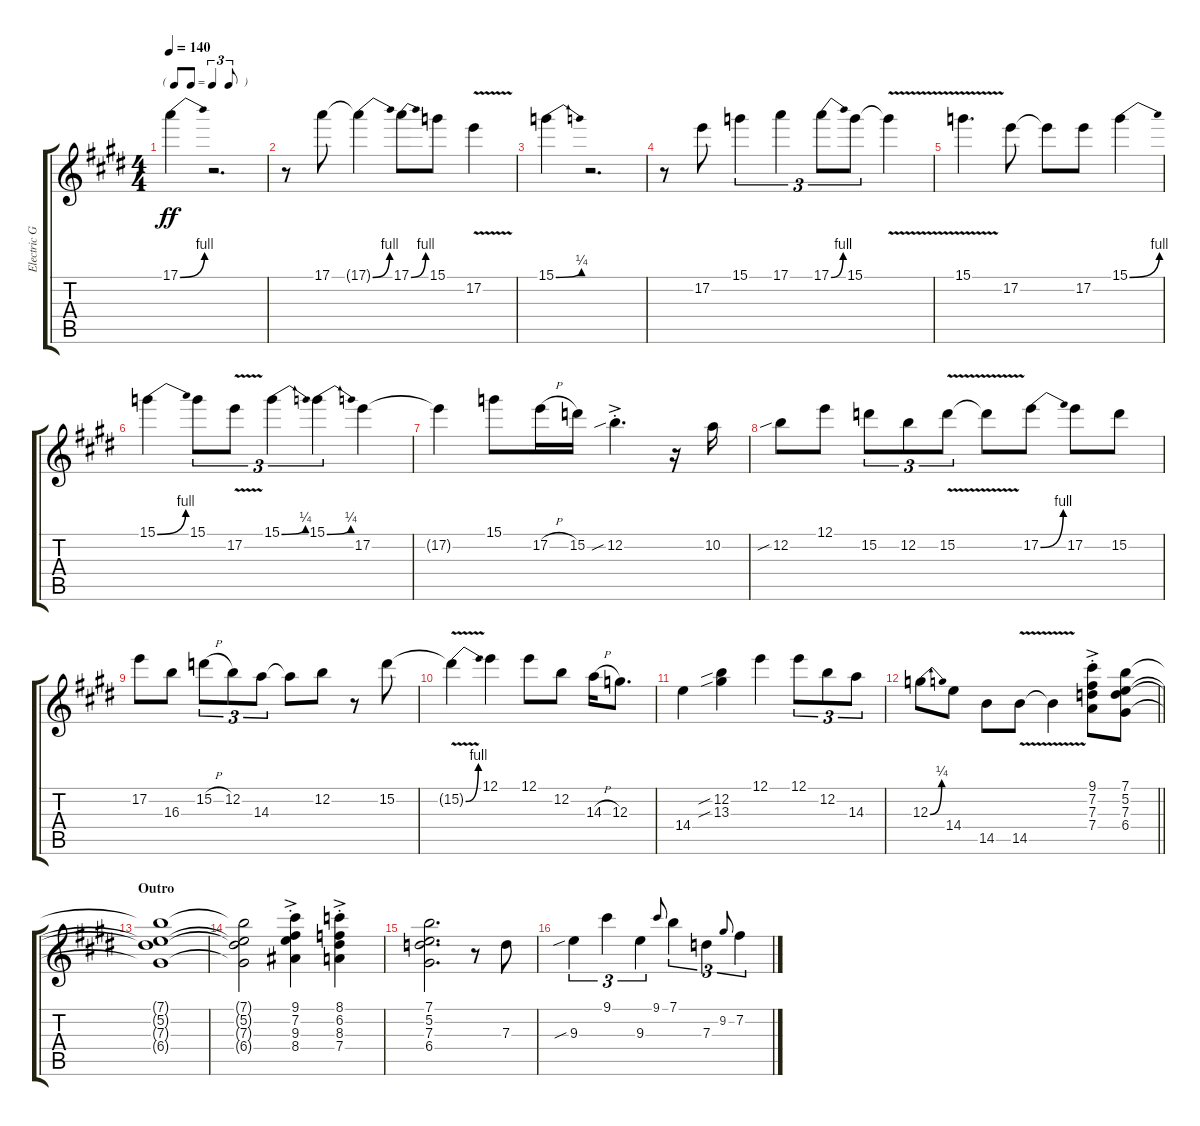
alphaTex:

\track ("Electric Guitar" "Electric G") {instrument electricguitarclean}
\staff {score tabs}
\tuning (E4 B3 G3 D3 A2 E2) {hide}
\ts (4 4)
\tf triplet8th
\tempo 140
\clef g2
\ks e
17.1{be (bend 0 0 60 4)}.4{dy ff} r.2{d} |
r.8 17.1.8 17.1{be (bend 0 0 60 4) t}.4 17.1{be (bend 0 0 60 4)}.8 15.1.8 17.2{v}.4 |
15.1{be (bend 0 0 60 1)}.4 r.2{d} |
r.8 17.2.8 15.1.4{tu (3 2)} 17.1.4{tu (3 2)} 17.1{be (bend 0 0 60 4)}.8{tu (3 2)} 15.1.8{tu (3 2)} 15.1{v t}.4 |
15.1{v}.4{d} 17.2.8 17.2{t}.8 17.2.8 15.1{be (bend 0 0 60 4)}.4 |
15.1{be (bend 0 0 60 4)}.4 15.1.8{tu (3 2)} 17.2{v}.8{tu (3 2)} 15.1{be (bend 0 0 60 1)}.4{tu (3 2)} 15.1{be (bend 0 0 60 1)}.4{tu (3 2)} 17.2.4 |
17.2{t}.4 15.1.8 17.2{h}.16 15.2.16 12.2{sib ac st}.4{d} r.16 10.2.16 |
12.2{sib}.8 12.1.8 15.2.8{tu (3 2)} 12.2.8{tu (3 2)} 15.2{v}.8{tu (3 2)} 15.2{v t}.8 17.2{be (bend 0 0 60 4)}.8 17.2.8 15.2.8 |
17.2.8 16.3.8 15.2{h}.8{tu (3 2)} 12.2.8{tu (3 2)} 14.3.8{tu (3 2)} 14.3{t}.8 12.2.8 r.8 15.2.8 |
15.2{be (bend 0 0 60 4) v t}.4 12.1.4 12.1.8 12.2.8 14.3{h}.16 12.3.8{d} |
14.4.4 (12.2{sib} 13.3{sib}).4 12.1.4 12.1.8{tu (3 2)} 12.2.8{tu (3 2)} 14.3.8{tu (3 2)} |
\barLineRight lightlight
12.3{be (bend 0 0 60 1)}.8 14.4.8 14.5.8 14.5{v}.8 14.5{v t}.4 (9.1{ac st} 7.2{ac st} 7.3{ac st} 7.4{ac st}).8 (7.1 5.2 7.3 6.4).8 |
\section ("" "Outro")
(7.1{t} 5.2{t} 7.3{t} 6.4{t}).1 |
(7.1{t} 5.2{t} 7.3{t} 6.4{t}).2 (9.1{ac st} 7.2{ac st} 9.3{ac st} 8.4{ac st}).4 (8.1{ac st} 6.2{ac st} 8.3{ac st} 7.4{ac st}).4 |
(7.1 5.2 7.3 6.4).2{d} r.8 7.3.8 |
9.3{sib}.4{tu (3 2)} 9.1.4{tu (3 2)} 9.3.4{tu (3 2)} 9.1.8{gr onbeat} 7.1.4{tu (3 2)} 7.3.4{tu (3 2)} 9.2.8{gr onbeat} 7.2.4{tu (3 2)}
